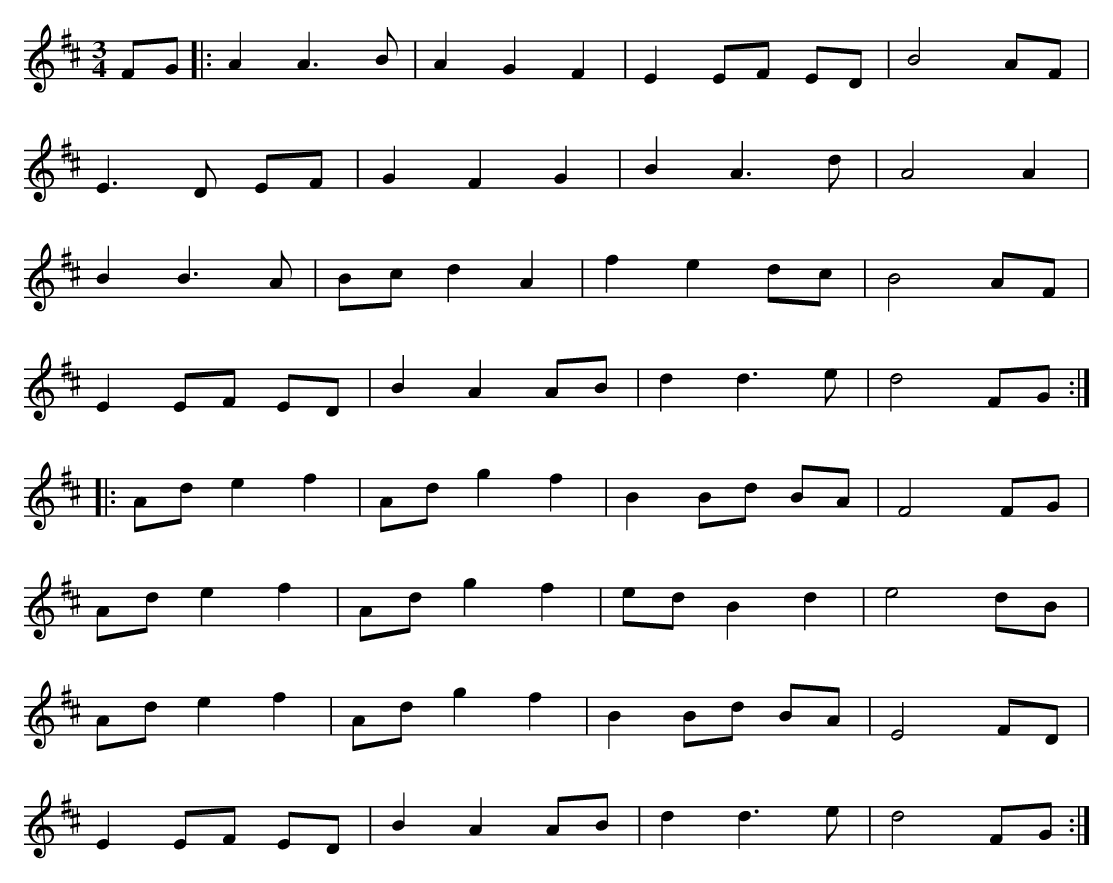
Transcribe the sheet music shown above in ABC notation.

X:1
M:3/4
K:D
FG|:A2 A2>B2|A2 G2 F2|E2 EF ED|B4 AF|
E2>D2 EF|G2 F2 G2|B2 A2>d2|A4 A2|
B2 B2>A2|Bc d2 A2|f2 e2 dc|B4 AF|
E2 EF ED|B2 A2 AB|d2 d2>e2|d4 FG:|
|:Ad e2 f2|Ad g2 f2|B2 Bd BA|F4 FG|
Ad e2 f2|Ad g2 f2|ed B2 d2|e4 dB|
Ad e2 f2|Ad g2 f2|B2 Bd BA|E4 FD|
E2 EF ED|B2 A2 AB|d2 d2>e2|d4 FG:|
